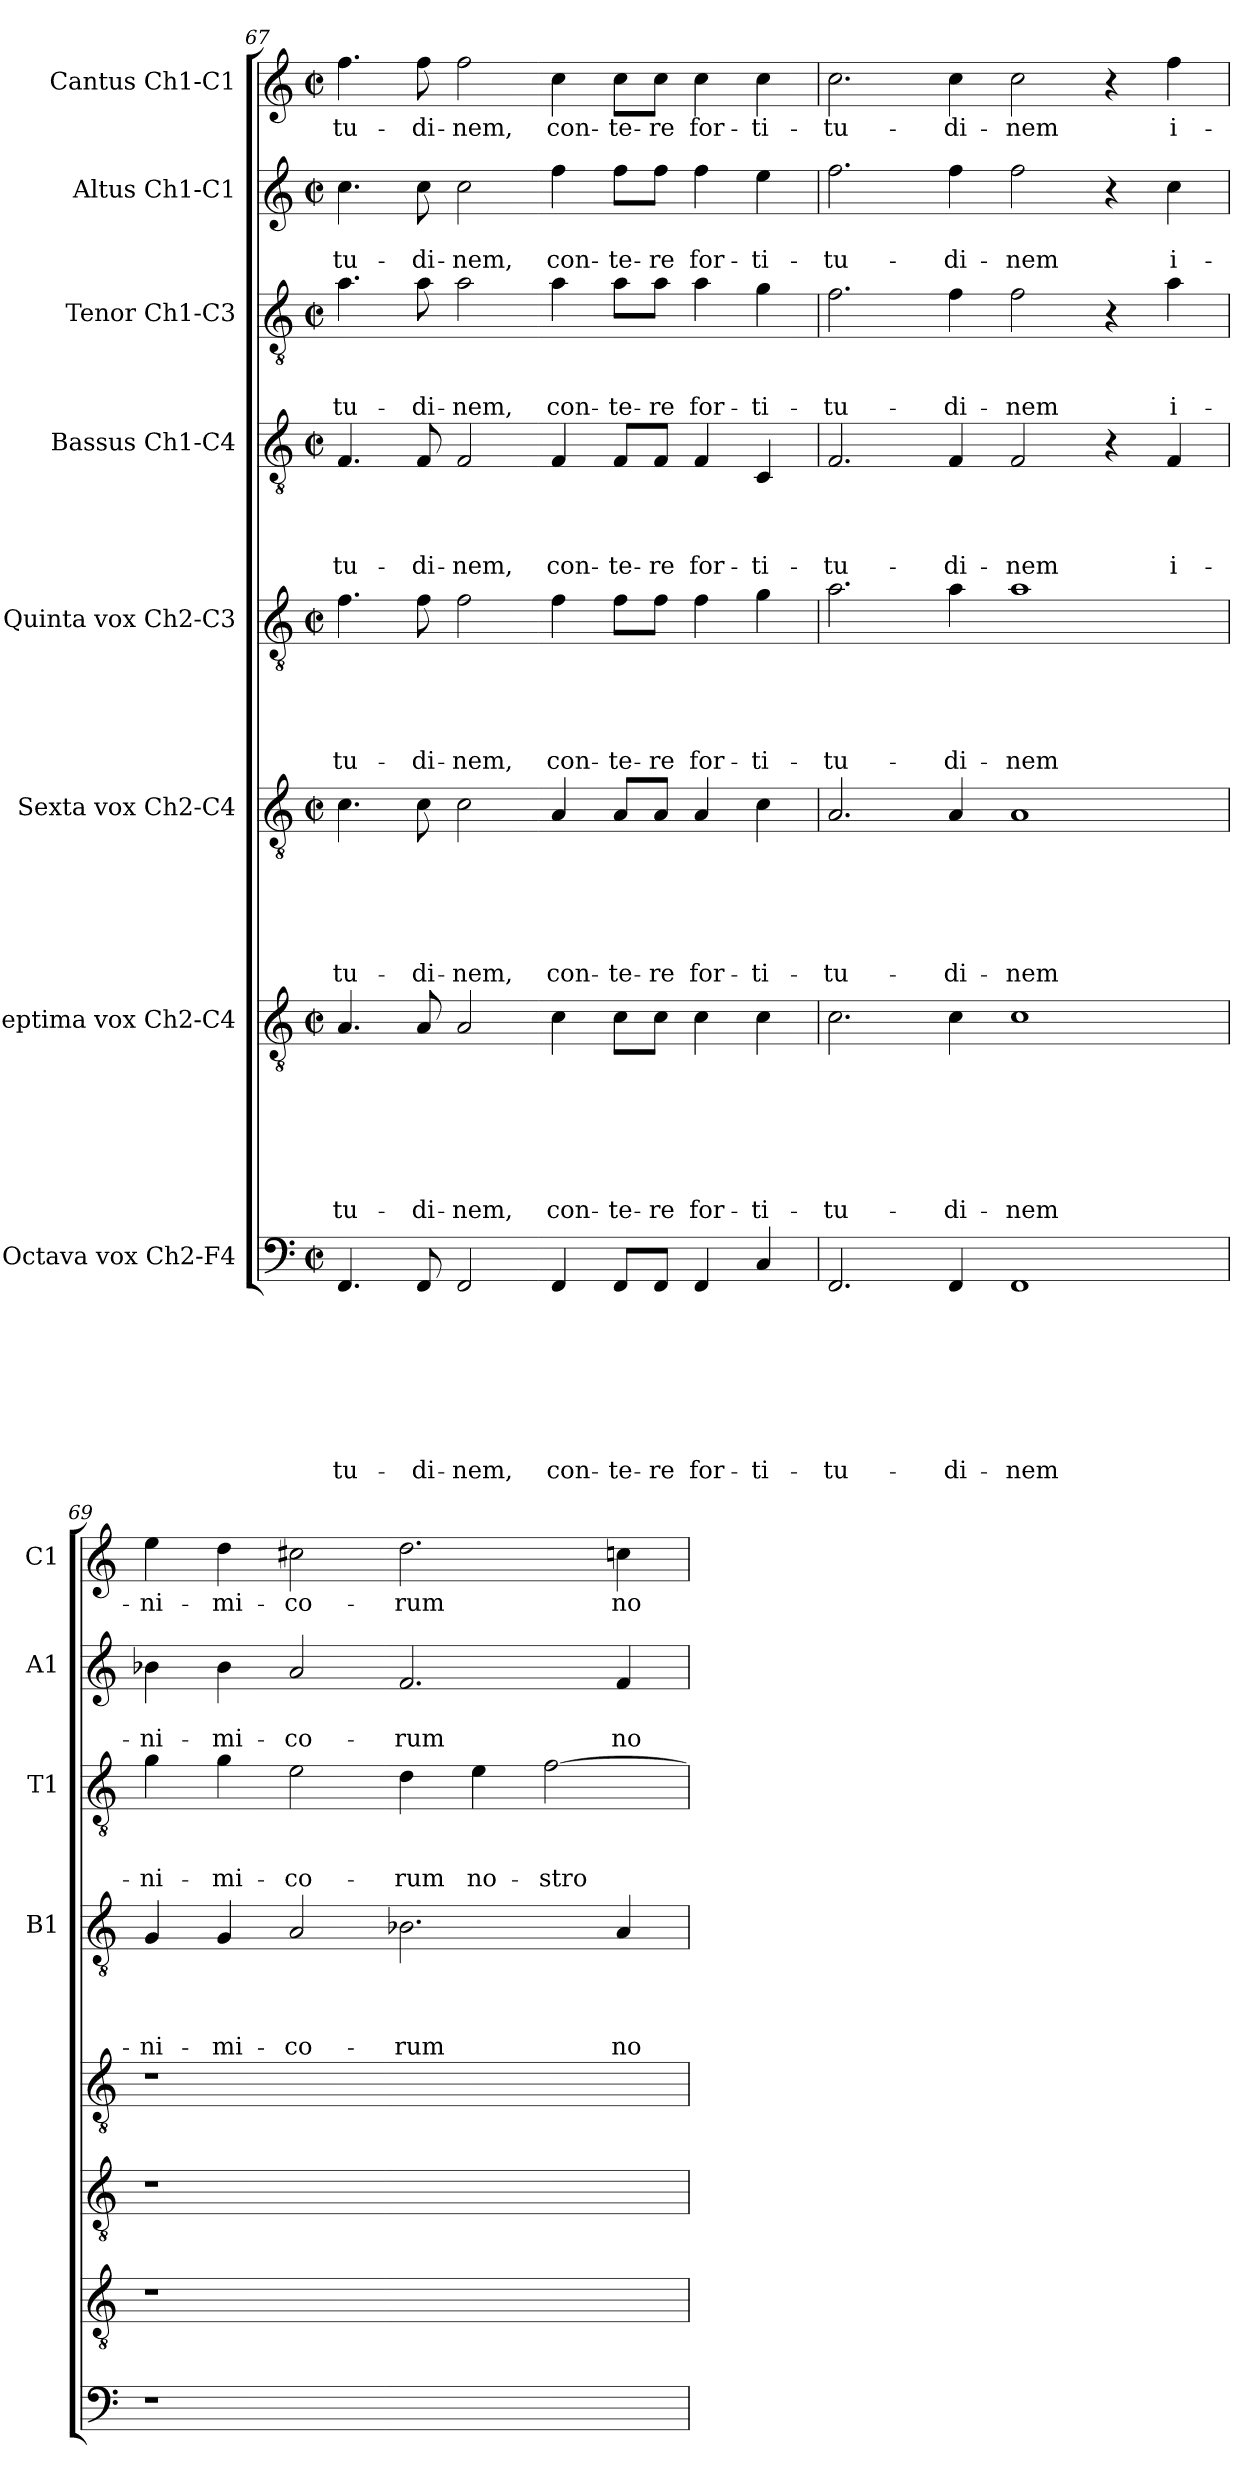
**kern	**text	**text	**text	**text	**text	**text	**text	**text	**kern	**text	**text	**text	**text	**text	**text	**text	**kern	**text	**text	**text	**text	**text	**text	**kern	**text	**text	**text	**text	**text	**kern	**text	**text	**text	**text	**kern	**text	**text	**text	**kern	**text	**text	**kern	**text
*part8	*part8	*part8	*part8	*part8	*part8	*part8	*part8	*part8	*part7	*part7	*part7	*part7	*part7	*part7	*part7	*part7	*part6	*part6	*part6	*part6	*part6	*part6	*part6	*part5	*part5	*part5	*part5	*part5	*part5	*part4	*part4	*part4	*part4	*part4	*part3	*part3	*part3	*part3	*part2	*part2	*part2	*part1	*part1
*staff8	*staff8	*staff8	*staff8	*staff8	*staff8	*staff8	*staff8	*staff8	*staff7	*staff7	*staff7	*staff7	*staff7	*staff7	*staff7	*staff7	*staff6	*staff6	*staff6	*staff6	*staff6	*staff6	*staff6	*staff5	*staff5	*staff5	*staff5	*staff5	*staff5	*staff4	*staff4	*staff4	*staff4	*staff4	*staff3	*staff3	*staff3	*staff3	*staff2	*staff2	*staff2	*staff1	*staff1
*I"Octava vox Ch2-F4	*	*	*	*	*	*	*	*	*I"Septima vox Ch2-C4	*	*	*	*	*	*	*	*I"Sexta vox Ch2-C4	*	*	*	*	*	*	*I"Quinta vox Ch2-C3	*	*	*	*	*	*I"Bassus Ch1-C4	*	*	*	*	*I"Tenor Ch1-C3	*	*	*	*I"Altus Ch1-C1	*	*	*I"Cantus Ch1-C1	*
*	*	*	*	*	*	*	*	*	*	*	*	*	*	*	*	*	*	*	*	*	*	*	*	*	*	*	*	*	*	*I'B1	*	*	*	*	*I'T1	*	*	*	*I'A1	*	*	*I'C1	*
*clefF4	*	*	*	*	*	*	*	*	*clefGv2	*	*	*	*	*	*	*	*clefGv2	*	*	*	*	*	*	*clefGv2	*	*	*	*	*	*clefGv2	*	*	*	*	*clefGv2	*	*	*	*clefG2	*	*	*clefG2	*
*k[]	*	*	*	*	*	*	*	*	*k[]	*	*	*	*	*	*	*	*k[]	*	*	*	*	*	*	*k[]	*	*	*	*	*	*k[]	*	*	*	*	*k[]	*	*	*	*k[]	*	*	*k[]	*
*C:	*	*	*	*	*	*	*	*	*C:	*	*	*	*	*	*	*	*C:	*	*	*	*	*	*	*C:	*	*	*	*	*	*C:	*	*	*	*	*C:	*	*	*	*C:	*	*	*C:	*
*M2/2	*	*	*	*	*	*	*	*	*M2/2	*	*	*	*	*	*	*	*M2/2	*	*	*	*	*	*	*M2/2	*	*	*	*	*	*M2/2	*	*	*	*	*M2/2	*	*	*	*M2/2	*	*	*M2/2	*
*met(c|)	*	*	*	*	*	*	*	*	*met(c|)	*	*	*	*	*	*	*	*met(c|)	*	*	*	*	*	*	*met(c|)	*	*	*	*	*	*met(c|)	*	*	*	*	*met(c|)	*	*	*	*met(c|)	*	*	*met(c|)	*
=67	=67	=67	=67	=67	=67	=67	=67	=67	=67	=67	=67	=67	=67	=67	=67	=67	=67	=67	=67	=67	=67	=67	=67	=67	=67	=67	=67	=67	=67	=67	=67	=67	=67	=67	=67	=67	=67	=67	=67	=67	=67	=67	=67
!	!	!	!	!	!	!	!	!LO:LY:b	!	!	!	!	!	!	!	!LO:LY:b	!	!	!	!	!	!	!LO:LY:b	!	!	!	!	!	!LO:LY:b	!	!	!	!	!LO:LY:b	!	!	!	!LO:LY:b	!	!	!LO:LY:b	!	!LO:LY:b
4.FF/	.	.	.	.	.	.	.	-tu-	4.A/	.	.	.	.	.	.	-tu-	4.c\	.	.	.	.	.	-tu-	4.f\	.	.	.	.	-tu-	4.F/	.	.	.	-tu-	4.a\	.	.	-tu-	4.cc\	.	-tu-	4.ff\	-tu-
!	!	!	!	!	!	!	!	!LO:LY:b	!	!	!	!	!	!	!	!LO:LY:b	!	!	!	!	!	!	!LO:LY:b	!	!	!	!	!	!LO:LY:b	!	!	!	!	!LO:LY:b	!	!	!	!LO:LY:b	!	!	!LO:LY:b	!	!LO:LY:b
8FF/	.	.	.	.	.	.	.	-di-	8A/	.	.	.	.	.	.	-di-	8c\	.	.	.	.	.	-di-	8f\	.	.	.	.	-di-	8F/	.	.	.	-di-	8a\	.	.	-di-	8cc\	.	-di-	8ff\	-di-
!	!	!	!	!	!	!	!	!LO:LY:b	!	!	!	!	!	!	!	!LO:LY:b	!	!	!	!	!	!	!LO:LY:b	!	!	!	!	!	!LO:LY:b	!	!	!	!	!LO:LY:b	!	!	!	!LO:LY:b	!	!	!LO:LY:b	!	!LO:LY:b
2FF/	.	.	.	.	.	.	.	-nem,	2A/	.	.	.	.	.	.	-nem,	2c\	.	.	.	.	.	-nem,	2f\	.	.	.	.	-nem,	2F/	.	.	.	-nem,	2a\	.	.	-nem,	2cc\	.	-nem,	2ff\	-nem,
!	!	!	!	!	!	!	!	!LO:LY:b	!	!	!	!	!	!	!	!LO:LY:b	!	!	!	!	!	!	!LO:LY:b	!	!	!	!	!	!LO:LY:b	!	!	!	!	!LO:LY:b	!	!	!	!LO:LY:b	!	!	!LO:LY:b	!	!LO:LY:b
4FF/	.	.	.	.	.	.	.	con-	4c\	.	.	.	.	.	.	con-	4A/	.	.	.	.	.	con-	4f\	.	.	.	.	con-	4F/	.	.	.	con-	4a\	.	.	con-	4ff\	.	con-	4cc\	con-
!	!	!	!	!	!	!	!	!LO:LY:b	!	!	!	!	!	!	!	!LO:LY:b	!	!	!	!	!	!	!LO:LY:b	!	!	!	!	!	!LO:LY:b	!	!	!	!	!LO:LY:b	!	!	!	!LO:LY:b	!	!	!LO:LY:b	!	!LO:LY:b
8FF/L	.	.	.	.	.	.	.	-te-	8c\L	.	.	.	.	.	.	-te-	8A/L	.	.	.	.	.	-te-	8f\L	.	.	.	.	-te-	8F/L	.	.	.	-te-	8a\L	.	.	-te-	8ff\L	.	-te-	8cc\L	-te-
!	!	!	!	!	!	!	!	!LO:LY:b	!	!	!	!	!	!	!	!LO:LY:b	!	!	!	!	!	!	!LO:LY:b	!	!	!	!	!	!LO:LY:b	!	!	!	!	!LO:LY:b	!	!	!	!LO:LY:b	!	!	!LO:LY:b	!	!LO:LY:b
8FF/J	.	.	.	.	.	.	.	-re	8c\J	.	.	.	.	.	.	-re	8A/J	.	.	.	.	.	-re	8f\J	.	.	.	.	-re	8F/J	.	.	.	-re	8a\J	.	.	-re	8ff\J	.	-re	8cc\J	-re
!	!	!	!	!	!	!	!	!LO:LY:b	!	!	!	!	!	!	!	!LO:LY:b	!	!	!	!	!	!	!LO:LY:b	!	!	!	!	!	!LO:LY:b	!	!	!	!	!LO:LY:b	!	!	!	!LO:LY:b	!	!	!LO:LY:b	!	!LO:LY:b
4FF/	.	.	.	.	.	.	.	for-	4c\	.	.	.	.	.	.	for-	4A/	.	.	.	.	.	for-	4f\	.	.	.	.	for-	4F/	.	.	.	for-	4a\	.	.	for-	4ff\	.	for-	4cc\	for-
!	!	!	!	!	!	!	!	!LO:LY:b	!	!	!	!	!	!	!	!LO:LY:b	!	!	!	!	!	!	!LO:LY:b	!	!	!	!	!	!LO:LY:b	!	!	!	!	!LO:LY:b	!	!	!	!LO:LY:b	!	!	!LO:LY:b	!	!LO:LY:b
4C/	.	.	.	.	.	.	.	-ti-	4c\	.	.	.	.	.	.	-ti-	4c\	.	.	.	.	.	-ti-	4g\	.	.	.	.	-ti-	4C/	.	.	.	-ti-	4g\	.	.	-ti-	4ee\	.	-ti-	4cc\	-ti-
!!LO:PB:g=z
=68	=68	=68	=68	=68	=68	=68	=68	=68	=68	=68	=68	=68	=68	=68	=68	=68	=68	=68	=68	=68	=68	=68	=68	=68	=68	=68	=68	=68	=68	=68	=68	=68	=68	=68	=68	=68	=68	=68	=68	=68	=68	=68	=68
!	!	!	!	!	!	!	!	!LO:LY:b	!	!	!	!	!	!	!	!LO:LY:b	!	!	!	!	!	!	!LO:LY:b	!	!	!	!	!	!LO:LY:b	!	!	!	!	!LO:LY:b	!	!	!	!LO:LY:b	!	!	!LO:LY:b	!	!LO:LY:b
2.FF/	.	.	.	.	.	.	.	-tu-	2.c\	.	.	.	.	.	.	-tu-	2.A/	.	.	.	.	.	-tu-	2.a\	.	.	.	.	-tu-	2.F/	.	.	.	-tu-	2.f\	.	.	-tu-	2.ff\	.	-tu-	2.cc\	-tu-
!	!	!	!	!	!	!	!	!LO:LY:b	!	!	!	!	!	!	!	!LO:LY:b	!	!	!	!	!	!	!LO:LY:b	!	!	!	!	!	!LO:LY:b	!	!	!	!	!LO:LY:b	!	!	!	!LO:LY:b	!	!	!LO:LY:b	!	!LO:LY:b
4FF/	.	.	.	.	.	.	.	-di-	4c\	.	.	.	.	.	.	-di-	4A/	.	.	.	.	.	-di-	4a\	.	.	.	.	-di-	4F/	.	.	.	-di-	4f\	.	.	-di-	4ff\	.	-di-	4cc\	-di-
!	!	!	!	!	!	!	!	!LO:LY:b	!	!	!	!	!	!	!	!LO:LY:b	!	!	!	!	!	!	!LO:LY:b	!	!	!	!	!	!LO:LY:b	!	!	!	!	!LO:LY:b	!	!	!	!LO:LY:b	!	!	!LO:LY:b	!	!LO:LY:b
1FF	.	.	.	.	.	.	.	-nem	1c	.	.	.	.	.	.	-nem	1A	.	.	.	.	.	-nem	1a	.	.	.	.	-nem	2F/	.	.	.	-nem	2f\	.	.	-nem	2ff\	.	-nem	2cc\	-nem
.	.	.	.	.	.	.	.	.	.	.	.	.	.	.	.	.	.	.	.	.	.	.	.	.	.	.	.	.	.	4r	.	.	.	.	4r	.	.	.	4r	.	.	4r	.
!	!	!	!	!	!	!	!	!	!	!	!	!	!	!	!	!	!	!	!	!	!	!	!	!	!	!	!	!	!	!	!	!	!	!LO:LY:b	!	!	!	!LO:LY:b	!	!	!LO:LY:b	!	!LO:LY:b
.	.	.	.	.	.	.	.	.	.	.	.	.	.	.	.	.	.	.	.	.	.	.	.	.	.	.	.	.	.	4F/	.	.	.	i-	4a\	.	.	i-	4cc\	.	i-	4ff\	i-
=69	=69	=69	=69	=69	=69	=69	=69	=69	=69	=69	=69	=69	=69	=69	=69	=69	=69	=69	=69	=69	=69	=69	=69	=69	=69	=69	=69	=69	=69	=69	=69	=69	=69	=69	=69	=69	=69	=69	=69	=69	=69	=69	=69
!	!	!	!	!	!	!	!	!	!	!	!	!	!	!	!	!	!	!	!	!	!	!	!	!	!	!	!	!	!	!	!	!	!	!LO:LY:b	!	!	!	!LO:LY:b	!	!	!LO:LY:b	!	!LO:LY:b
1r	.	.	.	.	.	.	.	.	1r	.	.	.	.	.	.	.	1r	.	.	.	.	.	.	1r	.	.	.	.	.	4G/	.	.	.	-ni-	4g\	.	.	-ni-	4b-X\	.	-ni-	4ee\	-ni-
!	!	!	!	!	!	!	!	!	!	!	!	!	!	!	!	!	!	!	!	!	!	!	!	!	!	!	!	!	!	!	!	!	!	!LO:LY:b	!	!	!	!LO:LY:b	!	!	!LO:LY:b	!	!LO:LY:b
.	.	.	.	.	.	.	.	.	.	.	.	.	.	.	.	.	.	.	.	.	.	.	.	.	.	.	.	.	.	4G/	.	.	.	-mi-	4g\	.	.	-mi-	4b-\	.	-mi-	4dd\	-mi-
!	!	!	!	!	!	!	!	!	!	!	!	!	!	!	!	!	!	!	!	!	!	!	!	!	!	!	!	!	!	!	!	!	!	!LO:LY:b	!	!	!	!LO:LY:b	!	!	!LO:LY:b	!	!LO:LY:b
.	.	.	.	.	.	.	.	.	.	.	.	.	.	.	.	.	.	.	.	.	.	.	.	.	.	.	.	.	.	2A/	.	.	.	-co-	2e\	.	.	-co-	2a/	.	-co-	2cc#X\	-co-
!	!	!	!	!	!	!	!	!	!	!	!	!	!	!	!	!	!	!	!	!	!	!	!	!	!	!	!	!	!	!	!	!	!	!LO:LY:b	!	!	!	!LO:LY:b	!	!	!LO:LY:b	!	!LO:LY:b
1ryy	.	.	.	.	.	.	.	.	1ryy	.	.	.	.	.	.	.	1ryy	.	.	.	.	.	.	1ryy	.	.	.	.	.	2.B-X\	.	.	.	-rum	4d\	.	.	-rum	2.f/	.	-rum	2.dd\	-rum
!	!	!	!	!	!	!	!	!	!	!	!	!	!	!	!	!	!	!	!	!	!	!	!	!	!	!	!	!	!	!	!	!	!	!	!	!	!	!LO:LY:b	!	!	!	!	!
.	.	.	.	.	.	.	.	.	.	.	.	.	.	.	.	.	.	.	.	.	.	.	.	.	.	.	.	.	.	.	.	.	.	.	4e\	.	.	no-	.	.	.	.	.
!	!	!	!	!	!	!	!	!	!	!	!	!	!	!	!	!	!	!	!	!	!	!	!	!	!	!	!	!	!	!	!	!	!	!	!	!	!	!LO:LY:b	!	!	!	!	!
.	.	.	.	.	.	.	.	.	.	.	.	.	.	.	.	.	.	.	.	.	.	.	.	.	.	.	.	.	.	.	.	.	.	.	[2f\	.	.	-stro-	.	.	.	.	.
!	!	!	!	!	!	!	!	!	!	!	!	!	!	!	!	!	!	!	!	!	!	!	!	!	!	!	!	!	!	!	!	!	!	!LO:LY:b	!	!	!	!	!	!	!LO:LY:b	!	!LO:LY:b
.	.	.	.	.	.	.	.	.	.	.	.	.	.	.	.	.	.	.	.	.	.	.	.	.	.	.	.	.	.	4A/	.	.	.	no-	.	.	.	.	4f/	.	no-	4ccn\	no-
=	=	=	=	=	=	=	=	=	=	=	=	=	=	=	=	=	=	=	=	=	=	=	=	=	=	=	=	=	=	=	=	=	=	=	=	=	=	=	=	=	=	=	=
*-	*-	*-	*-	*-	*-	*-	*-	*-	*-	*-	*-	*-	*-	*-	*-	*-	*-	*-	*-	*-	*-	*-	*-	*-	*-	*-	*-	*-	*-	*-	*-	*-	*-	*-	*-	*-	*-	*-	*-	*-	*-	*-	*-
